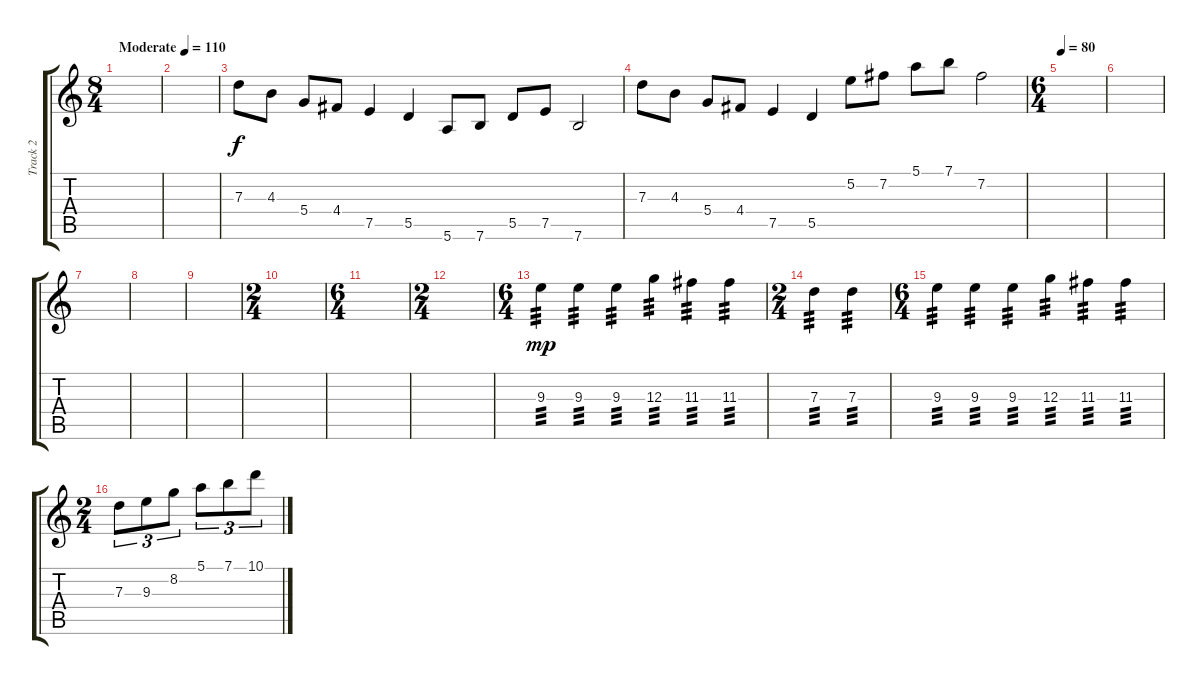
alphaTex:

\track ("Track 2" "Track 2") {instrument acousticguitarsteel}
\staff {score tabs}
\tuning (E4 B3 G3 D3 A2 E2) {hide}
\ts (8 4)
\tempo (110 "Moderate")
\clef g2
\ks c
|
|
7.3.8 4.3.8 5.4.8 4.4.8 7.5.4 5.5.4 5.6.8 7.6.8 5.5.8 7.5.8 7.6.2 |
7.3.8 4.3.8 5.4.8 4.4.8 7.5.4 5.5.4 5.2.8 7.2.8 5.1.8 7.1.8 7.2.2 |
\ts (6 4)
\tempo 80
|
|
|
|
|
\ts (2 4)
|
\ts (6 4)
|
\ts (2 4)
|
\ts (6 4)
9.3.4{tp 3 dy mp} 9.3.4{tp 3} 9.3.4{tp 3} 12.3.4{tp 3} 11.3.4{tp 3} 11.3.4{tp 3} |
\ts (2 4)
7.3.4{tp 3} 7.3.4{tp 3} |
\ts (6 4)
9.3.4{tp 3} 9.3.4{tp 3} 9.3.4{tp 3} 12.3.4{tp 3} 11.3.4{tp 3} 11.3.4{tp 3} |
\ts (2 4)
7.3.8{tu (3 2)} 9.3.8{tu (3 2)} 8.2.8{tu (3 2)} 5.1.8{tu (3 2)} 7.1.8{tu (3 2)} 10.1.8{tu (3 2)}
